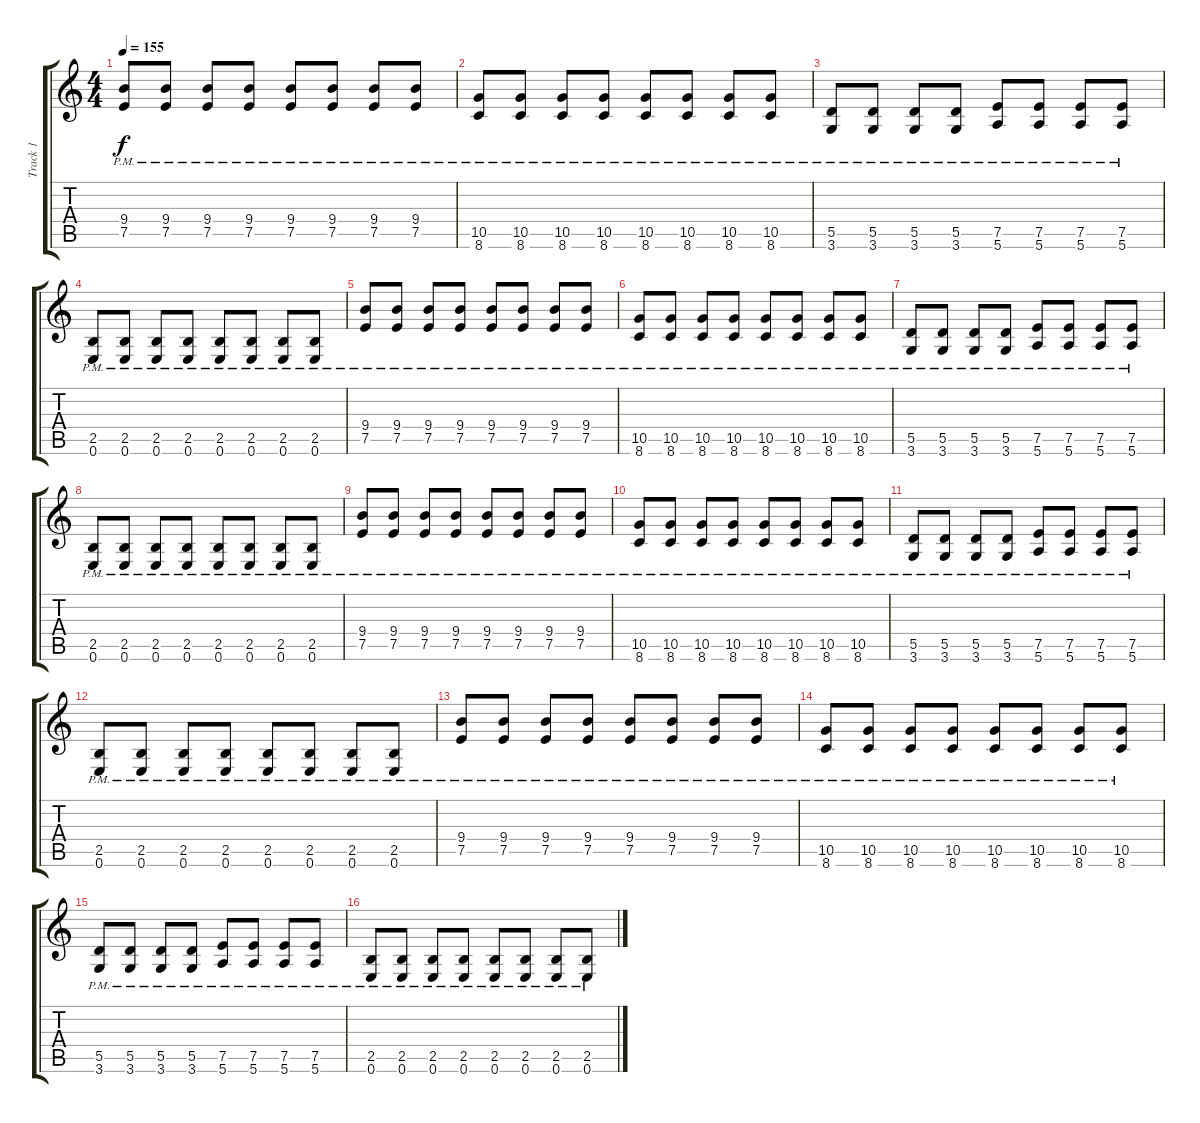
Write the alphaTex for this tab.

\track ("Track 1" "Track 1") {instrument distortionguitar}
\staff {score tabs}
\tuning (E4 B3 G3 D3 A2 E2) {hide}
\ts (4 4)
\tempo 155
\clef g2
\ks c
(9.4{pm} 7.5{pm}).8{dy f} (9.4{pm} 7.5{pm}).8 (9.4{pm} 7.5{pm}).8 (9.4{pm} 7.5{pm}).8 (9.4{pm} 7.5{pm}).8 (9.4{pm} 7.5{pm}).8 (9.4{pm} 7.5{pm}).8 (9.4{pm} 7.5{pm}).8 |
(10.5{pm} 8.6{pm}).8 (10.5{pm} 8.6{pm}).8 (10.5{pm} 8.6{pm}).8 (10.5{pm} 8.6{pm}).8 (10.5{pm} 8.6{pm}).8 (10.5{pm} 8.6{pm}).8 (10.5{pm} 8.6{pm}).8 (10.5{pm} 8.6{pm}).8 |
(5.5{pm} 3.6{pm}).8 (5.5{pm} 3.6{pm}).8 (5.5{pm} 3.6{pm}).8 (5.5{pm} 3.6{pm}).8 (7.5{pm} 5.6{pm}).8 (7.5{pm} 5.6{pm}).8 (7.5{pm} 5.6{pm}).8 (7.5{pm} 5.6{pm}).8 |
(2.5{pm} 0.6{pm}).8 (2.5{pm} 0.6{pm}).8 (2.5{pm} 0.6{pm}).8 (2.5{pm} 0.6{pm}).8 (2.5{pm} 0.6{pm}).8 (2.5{pm} 0.6{pm}).8 (2.5{pm} 0.6{pm}).8 (2.5{pm} 0.6{pm}).8 |
(9.4{pm} 7.5{pm}).8 (9.4{pm} 7.5{pm}).8 (9.4{pm} 7.5{pm}).8 (9.4{pm} 7.5{pm}).8 (9.4{pm} 7.5{pm}).8 (9.4{pm} 7.5{pm}).8 (9.4{pm} 7.5{pm}).8 (9.4{pm} 7.5{pm}).8 |
(10.5{pm} 8.6{pm}).8 (10.5{pm} 8.6{pm}).8 (10.5{pm} 8.6{pm}).8 (10.5{pm} 8.6{pm}).8 (10.5{pm} 8.6{pm}).8 (10.5{pm} 8.6{pm}).8 (10.5{pm} 8.6{pm}).8 (10.5{pm} 8.6{pm}).8 |
(5.5{pm} 3.6{pm}).8 (5.5{pm} 3.6{pm}).8 (5.5{pm} 3.6{pm}).8 (5.5{pm} 3.6{pm}).8 (7.5{pm} 5.6{pm}).8 (7.5{pm} 5.6{pm}).8 (7.5{pm} 5.6{pm}).8 (7.5{pm} 5.6{pm}).8 |
(2.5{pm} 0.6{pm}).8 (2.5{pm} 0.6{pm}).8 (2.5{pm} 0.6{pm}).8 (2.5{pm} 0.6{pm}).8 (2.5{pm} 0.6{pm}).8 (2.5{pm} 0.6{pm}).8 (2.5{pm} 0.6{pm}).8 (2.5{pm} 0.6{pm}).8 |
(9.4{pm} 7.5{pm}).8 (9.4{pm} 7.5{pm}).8 (9.4{pm} 7.5{pm}).8 (9.4{pm} 7.5{pm}).8 (9.4{pm} 7.5{pm}).8 (9.4{pm} 7.5{pm}).8 (9.4{pm} 7.5{pm}).8 (9.4{pm} 7.5{pm}).8 |
(10.5{pm} 8.6{pm}).8 (10.5{pm} 8.6{pm}).8 (10.5{pm} 8.6{pm}).8 (10.5{pm} 8.6{pm}).8 (10.5{pm} 8.6{pm}).8 (10.5{pm} 8.6{pm}).8 (10.5{pm} 8.6{pm}).8 (10.5{pm} 8.6{pm}).8 |
(5.5{pm} 3.6{pm}).8 (5.5{pm} 3.6{pm}).8 (5.5{pm} 3.6{pm}).8 (5.5{pm} 3.6{pm}).8 (7.5{pm} 5.6{pm}).8 (7.5{pm} 5.6{pm}).8 (7.5{pm} 5.6{pm}).8 (7.5{pm} 5.6{pm}).8 |
(2.5{pm} 0.6{pm}).8 (2.5{pm} 0.6{pm}).8 (2.5{pm} 0.6{pm}).8 (2.5{pm} 0.6{pm}).8 (2.5{pm} 0.6{pm}).8 (2.5{pm} 0.6{pm}).8 (2.5{pm} 0.6{pm}).8 (2.5{pm} 0.6{pm}).8 |
(9.4{pm} 7.5{pm}).8 (9.4{pm} 7.5{pm}).8 (9.4{pm} 7.5{pm}).8 (9.4{pm} 7.5{pm}).8 (9.4{pm} 7.5{pm}).8 (9.4{pm} 7.5{pm}).8 (9.4{pm} 7.5{pm}).8 (9.4{pm} 7.5{pm}).8 |
(10.5{pm} 8.6{pm}).8 (10.5{pm} 8.6{pm}).8 (10.5{pm} 8.6{pm}).8 (10.5{pm} 8.6{pm}).8 (10.5{pm} 8.6{pm}).8 (10.5{pm} 8.6{pm}).8 (10.5{pm} 8.6{pm}).8 (10.5{pm} 8.6{pm}).8 |
(5.5{pm} 3.6{pm}).8 (5.5{pm} 3.6{pm}).8 (5.5{pm} 3.6{pm}).8 (5.5{pm} 3.6{pm}).8 (7.5{pm} 5.6{pm}).8 (7.5{pm} 5.6{pm}).8 (7.5{pm} 5.6{pm}).8 (7.5{pm} 5.6{pm}).8 |
(2.5{pm} 0.6{pm}).8 (2.5{pm} 0.6{pm}).8 (2.5{pm} 0.6{pm}).8 (2.5{pm} 0.6{pm}).8 (2.5{pm} 0.6{pm}).8 (2.5{pm} 0.6{pm}).8 (2.5{pm} 0.6{pm}).8 (2.5{pm} 0.6{pm}).8
